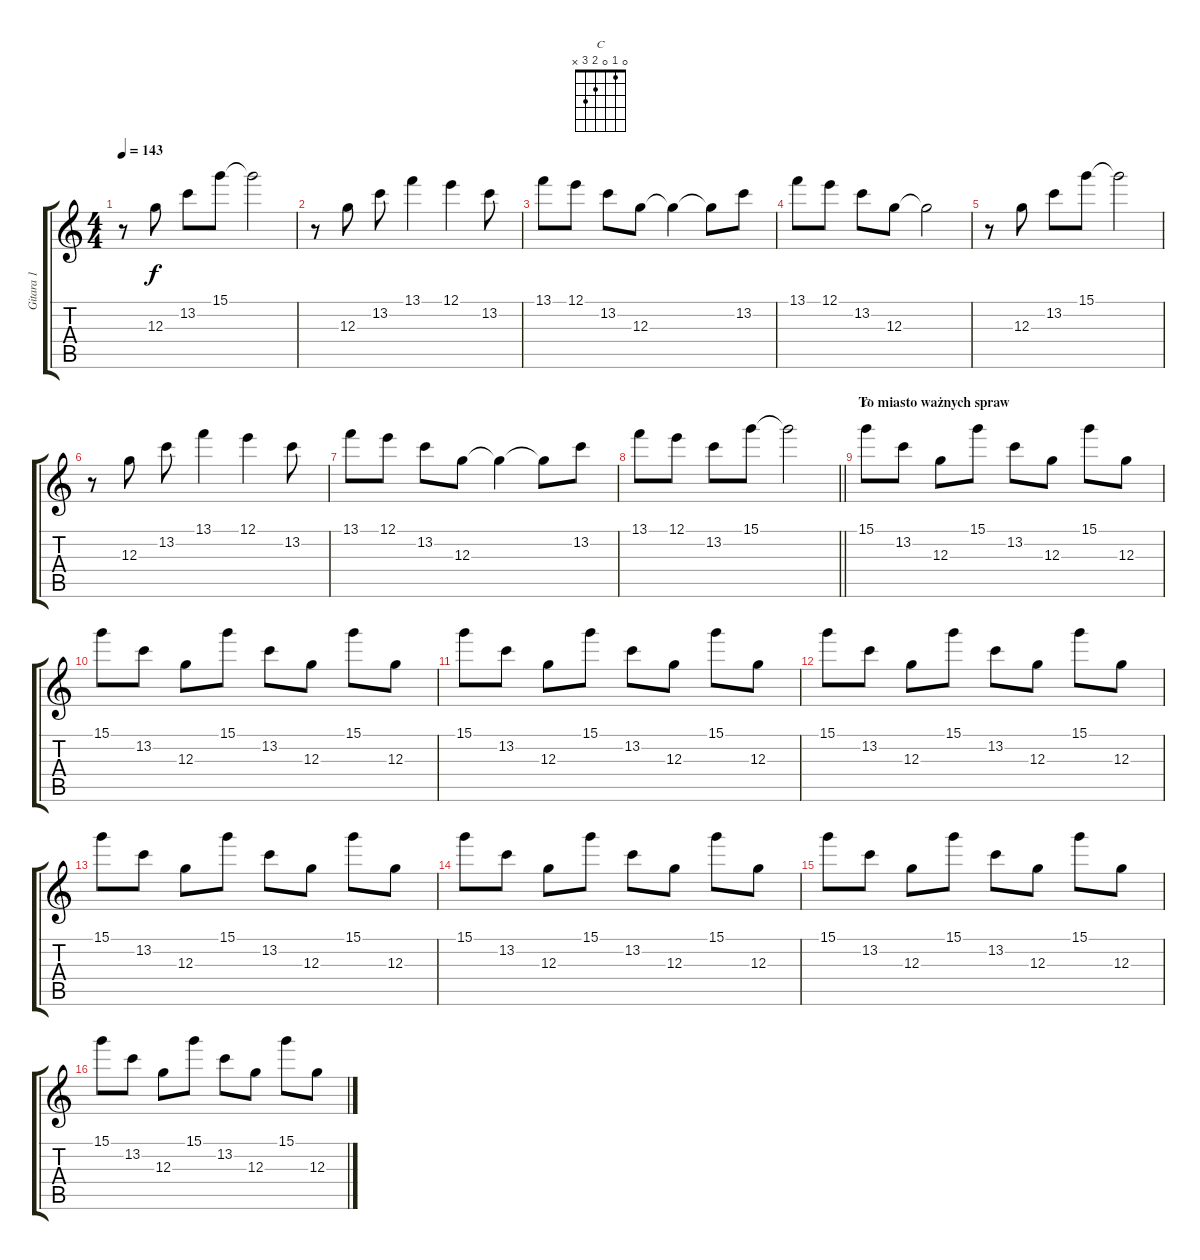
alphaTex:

\track ("Gitara 1" "Gitara 1") {instrument overdrivenguitar}
\staff {score tabs}
\tuning (E4 B3 G3 D3 A2 E2) {hide}
\chord ("C" 0 1 0 2 3 x)
\ts (4 4)
\tempo 143
\clef g2
\ks c
r.8{dy f} 12.3.8 13.2.8 15.1.8 15.1{t}.2 |
r.8 12.3.8 13.2.8 13.1.4 12.1.4 13.2.8 |
13.1.8 12.1.8 13.2.8 12.3.8 12.3{t}.4 12.3{t}.8 13.2.8 |
13.1.8 12.1.8 13.2.8 12.3.8 12.3{t}.2 |
r.8 12.3.8 13.2.8 15.1.8 15.1{t}.2 |
r.8 12.3.8 13.2.8 13.1.4 12.1.4 13.2.8 |
13.1.8 12.1.8 13.2.8 12.3.8 12.3{t}.4 12.3{t}.8 13.2.8 |
\barLineRight lightlight
13.1.8 12.1.8 13.2.8 15.1.8 15.1{t}.2 |
\section ("" "To miasto ważnych spraw")
15.1.8{ch "C"} 13.2.8 12.3.8 15.1.8 13.2.8 12.3.8 15.1.8 12.3.8 |
15.1.8 13.2.8 12.3.8 15.1.8 13.2.8 12.3.8 15.1.8 12.3.8 |
15.1.8 13.2.8 12.3.8 15.1.8 13.2.8 12.3.8 15.1.8 12.3.8 |
15.1.8 13.2.8 12.3.8 15.1.8 13.2.8 12.3.8 15.1.8 12.3.8 |
15.1.8 13.2.8 12.3.8 15.1.8 13.2.8 12.3.8 15.1.8 12.3.8 |
15.1.8 13.2.8 12.3.8 15.1.8 13.2.8 12.3.8 15.1.8 12.3.8 |
15.1.8 13.2.8 12.3.8 15.1.8 13.2.8 12.3.8 15.1.8 12.3.8 |
15.1.8 13.2.8 12.3.8 15.1.8 13.2.8 12.3.8 15.1.8 12.3.8
